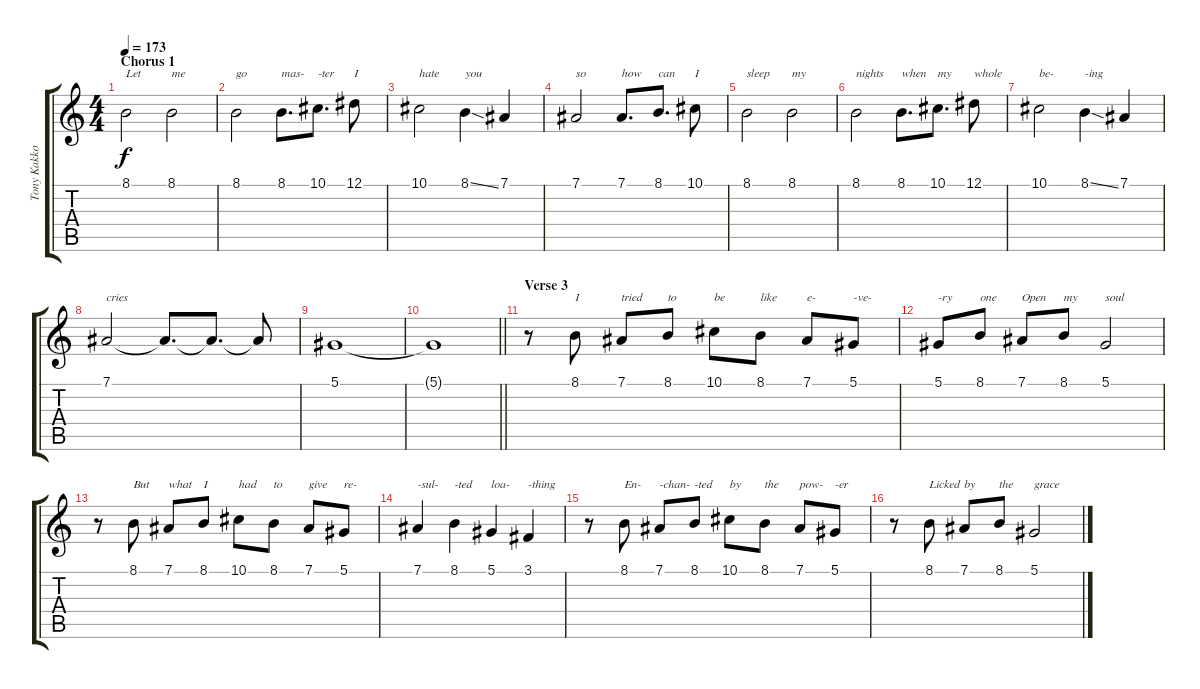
\track ("Tony Kakko - Vocals" "Tony Kakko") {instrument altosax}
\staff {score tabs}
\tuning (Eb4 Bb3 Gb3 Db3 Ab2 Eb2) {hide}
\ts (4 4)
\section ("" "Chorus 1")
\tempo 173
\clef g2
\ks c
8.1.2{txt "Let" dy f} 8.1.2{txt "me"} |
8.1.2{txt "go"} 8.1.8{d txt "mas-"} 10.1.8{d txt "-ter"} 12.1.8{txt "I"} |
10.1.2{txt "hate"} 8.1{ss}.4{txt "you"} 7.1.4 |
7.1.2{txt "so"} 7.1.8{d txt "how"} 8.1.8{d txt "can"} 10.1.8{txt "I"} |
8.1.2{txt "sleep"} 8.1.2{txt "my"} |
8.1.2{txt "nights"} 8.1.8{d txt "when"} 10.1.8{d txt "my"} 12.1.8{txt "whole"} |
10.1.2{txt "be-"} 8.1{ss}.4{txt "-ing"} 7.1.4 |
7.1.2{txt "cries"} 7.1{t}.8{d} 7.1{t}.8{d} 7.1{t}.8 |
5.1.1 |
\barLineRight lightlight
5.1{t}.1 |
\section ("" "Verse 3")
\ks aminor
r.8 8.1.8{txt "I"} 7.1.8{txt "tried"} 8.1.8{txt "to"} 10.1.8{txt "be"} 8.1.8{txt "like"} 7.1.8{txt "e-"} 5.1.8{txt "-ve-"} |
5.1.8{txt "-ry"} 8.1.8{txt "one"} 7.1.8{txt "Open"} 8.1.8{txt "my"} 5.1.2{txt "soul"} |
r.8 8.1.8{txt "But"} 7.1.8{txt "what"} 8.1.8{txt "I"} 10.1.8{txt "had"} 8.1.8{txt "to"} 7.1.8{txt "give"} 5.1.8{txt "re-"} |
7.1.4{txt "-sul-"} 8.1.4{txt "-ted"} 5.1.4{txt "loa-"} 3.1.4{txt "-thing"} |
r.8 8.1.8{txt "En-"} 7.1.8{txt "-chan-"} 8.1.8{txt "-ted"} 10.1.8{txt "by"} 8.1.8{txt "the"} 7.1.8{txt "pow-"} 5.1.8{txt "-er"} |
r.8 8.1.8{txt "Licked"} 7.1.8{txt "by"} 8.1.8{txt "the"} 5.1.2{txt "grace"}
